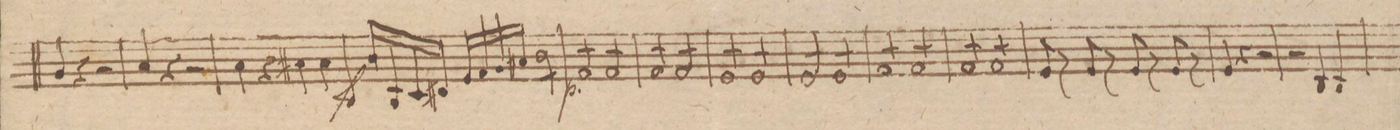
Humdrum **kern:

**kern	**dynam
*I"Violino Secundo	*
*clefG2	*
*k[f#c#g#]	*
*met(c)	*
*M4/4	*
4g#/	.
4r	.
2r	.
=68	=68
4a/	.
4r	.
2r	.
=69	=69
4a\	.
4r	.
4a#X\	.
4a#\	.
=70	=70
16b/LL	f
16B/	.
16c#/	.
16d#X/JJ	.
16e/LL	.
16f#/	.
16g#/	.
16a#X/JJ	.
*tremolo	*
8b\L	.
8b\	.
8b\	.
8b\J	.
=71	=71
8f#/L	p
8f#/	.
8f#/	.
8f#/J	.
8f#/L	.
8f#/	.
8f#/	.
8f#/J	.
=72	=72
8f#/L	.
8f#/	.
8f#/	.
8f#/J	.
8f#/L	.
8f#/	.
8f#/	.
8f#/J	.
=73	=73
8e/L	.
8e/	.
8e/	.
8e/J	.
8e/L	.
8e/	.
8e/	.
8e/J	.
=74	=74
8e/L	.
8e/	.
8e/	.
8e/J	.
8e/L	.
8e/	.
8e/	.
8e/J	.
=75	=75
8f#/L	.
8f#/	.
8f#/	.
8f#/J	.
8f#/L	.
8f#/	.
8f#/	.
8f#/J	.
=76	=76
8f#/L	.
8f#/	.
8f#/	.
8f#/J	.
8f#/L	.
8f#/	.
8f#/	.
8f#/J	.
=77	=77
8e/	.
8r	.
8e/	.
8r	.
8e/	.
8r	.
8e/	.
8r	.
=78	=78
4e/	.
4r	.
2r	.
=79	=79
2r	.
4B/	.
4B/	.
=80	=80
*-	*-
